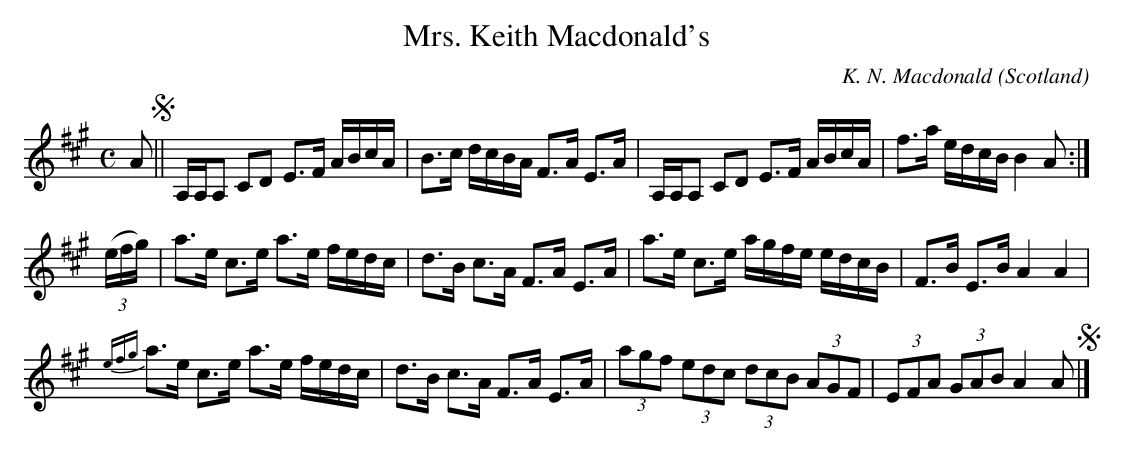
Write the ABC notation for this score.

X:1
T:Mrs. Keith Macdonald's
C:K. N. Macdonald
O:Scotland
M:C
L:1/8
K:A
A S|| A,/2A,/2A, CD E>F A/2B/2c/2A/2 | B>c d/2c/2B/2A/2 F>A E>A | A,/2A,/2A, CD E>F A/2B/2c/2A/2 | f>a e/2d/2c/2B/2 B2 A :|
((3e/2f/2g/2) | a>e c>e a>e f/2e/2d/2c/2 | d>B c>A F>A E>A | a>e c>e a/2g/2f/2e/2 e/2d/2c/2B/2 | F>B E>B A2 A2 |
{efg}a>e c>e a>e f/2e/2d/2c/2 | d>B c>A F>A E>A | (3agf (3edc (3dcB (3AGF | (3EFA (3GAB A2 A S|]
